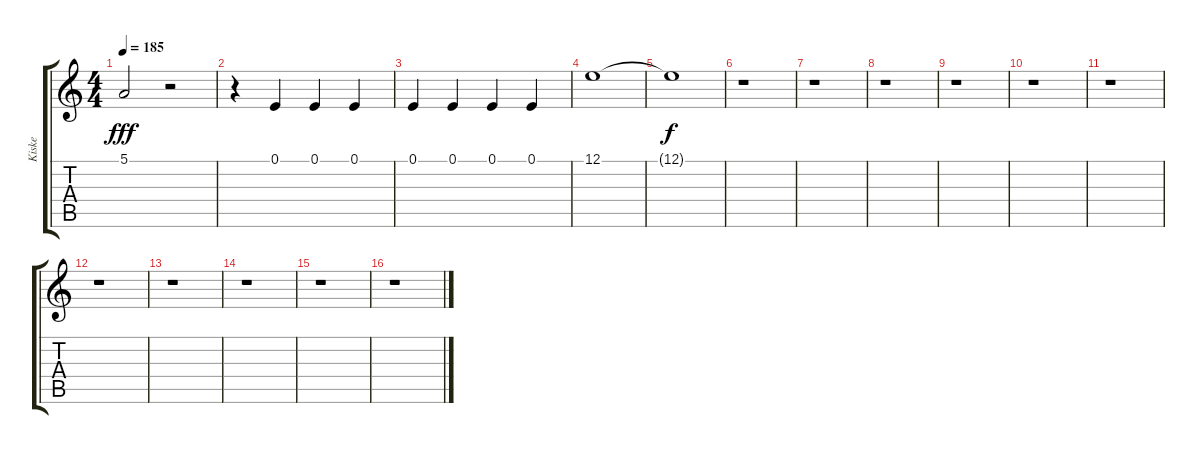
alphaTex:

\track ("Kiske" "Kiske") {instrument trumpet}
\staff {score tabs}
\tuning (E4 B3 G3 D3 A2 E2) {hide}
\ts (4 4)
\tempo 185
\clef g2
\ks c
5.1.2{dy fff} r.2 |
r.4 0.1.4 0.1.4 0.1.4 |
0.1.4 0.1.4 0.1.4 0.1.4 |
12.1.1 |
12.1{t}.1{dy f} |
r.1 |
r.1 |
r.1 |
r.1 |
r.1 |
r.1 |
r.1 |
r.1 |
r.1 |
r.1 |
r.1
